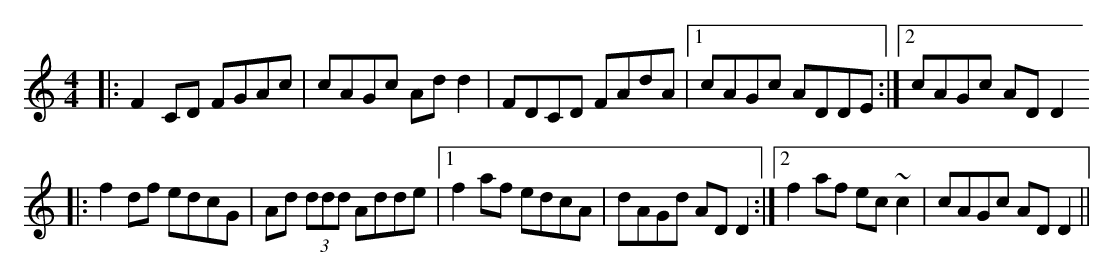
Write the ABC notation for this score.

X:1
M:4/4
K:C
|:F2CD FGAc|cAGc Add2|FDCD FAdA|1 cAGc ADDE:|2 cAGc ADD2
|:f2df edcG|Ad (3ddd Adde|1 f2af edcA|dAGd ADD2:|2 f2af ec~c2|cAGc ADD2||
